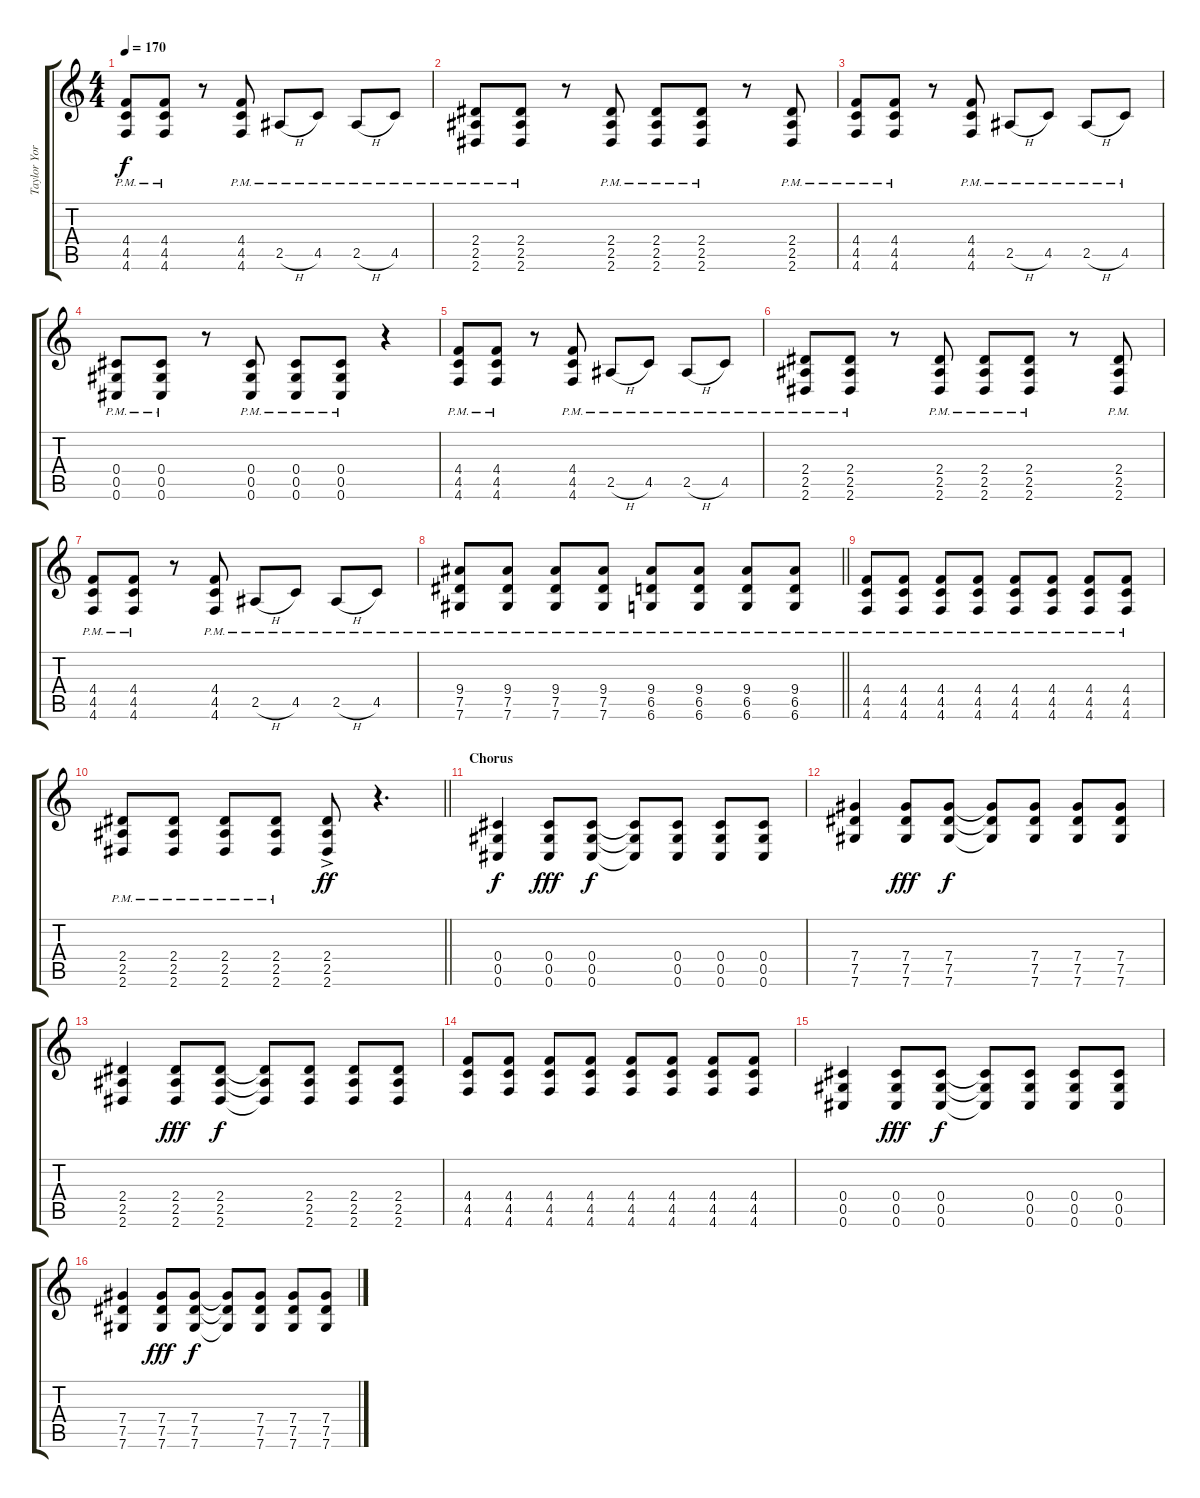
\track ("Taylor York (Rhythm Guitar)" "Taylor Yor") {instrument overdrivenguitar}
\staff {score tabs}
\tuning (Eb4 Bb3 Gb3 Db3 Ab2 Db2) {hide}
\ts (4 4)
\tempo 170
\clef g2
\ks c
(4.4{pm} 4.5{pm} 4.6{pm}).8{dy f} (4.4{pm} 4.5{pm} 4.6{pm}).8 r.8 (4.4{pm} 4.5{pm} 4.6{pm}).8 2.5{h pm}.8 4.5{pm}.8 2.5{h pm}.8 4.5{pm}.8 |
(2.4{pm} 2.5{pm} 2.6{pm}).8 (2.4{pm} 2.5{pm} 2.6{pm}).8 r.8 (2.4{pm} 2.5{pm} 2.6{pm}).8 (2.4{pm} 2.5{pm} 2.6{pm}).8 (2.4{pm} 2.5{pm} 2.6{pm}).8 r.8 (2.4{pm} 2.5{pm} 2.6{pm}).8 |
(4.4{pm} 4.5{pm} 4.6{pm}).8 (4.4{pm} 4.5{pm} 4.6{pm}).8 r.8 (4.4{pm} 4.5{pm} 4.6{pm}).8 2.5{h pm}.8 4.5{pm}.8 2.5{h pm}.8 4.5{pm}.8 |
(0.4{pm} 0.5{pm} 0.6{pm}).8 (0.4{pm} 0.5{pm} 0.6{pm}).8 r.8 (0.4{pm} 0.5{pm} 0.6{pm}).8 (0.4{pm} 0.5{pm} 0.6{pm}).8 (0.4{pm} 0.5{pm} 0.6{pm}).8 r.4 |
(4.4{pm} 4.5{pm} 4.6{pm}).8 (4.4{pm} 4.5{pm} 4.6{pm}).8 r.8 (4.4{pm} 4.5{pm} 4.6{pm}).8 2.5{h pm}.8 4.5{pm}.8 2.5{h pm}.8 4.5{pm}.8 |
(2.4{pm} 2.5{pm} 2.6{pm}).8 (2.4{pm} 2.5{pm} 2.6{pm}).8 r.8 (2.4{pm} 2.5{pm} 2.6{pm}).8 (2.4{pm} 2.5{pm} 2.6{pm}).8 (2.4{pm} 2.5{pm} 2.6{pm}).8 r.8 (2.4{pm} 2.5{pm} 2.6{pm}).8 |
(4.4{pm} 4.5{pm} 4.6{pm}).8 (4.4{pm} 4.5{pm} 4.6{pm}).8 r.8 (4.4{pm} 4.5{pm} 4.6{pm}).8 2.5{h pm}.8 4.5{pm}.8 2.5{h pm}.8 4.5{pm}.8 |
\barLineRight lightlight
(9.4{pm} 7.5{pm} 7.6{pm}).8 (9.4{pm} 7.5{pm} 7.6{pm}).8 (9.4{pm} 7.5{pm} 7.6{pm}).8 (9.4{pm} 7.5{pm} 7.6{pm}).8 (9.4{pm} 6.5{pm} 6.6{pm}).8 (9.4{pm} 6.5{pm} 6.6{pm}).8 (9.4{pm} 6.5{pm} 6.6{pm}).8 (9.4{pm} 6.5{pm} 6.6{pm}).8 |
(4.4{pm} 4.5{pm} 4.6{pm}).8 (4.4{pm} 4.5{pm} 4.6{pm}).8 (4.4{pm} 4.5{pm} 4.6{pm}).8 (4.4{pm} 4.5{pm} 4.6{pm}).8 (4.4{pm} 4.5{pm} 4.6{pm}).8 (4.4{pm} 4.5{pm} 4.6{pm}).8 (4.4{pm} 4.5{pm} 4.6{pm}).8 (4.4{pm} 4.5{pm} 4.6{pm}).8 |
\barLineRight lightlight
(2.4{pm} 2.5{pm} 2.6{pm}).8 (2.4{pm} 2.5{pm} 2.6{pm}).8 (2.4{pm} 2.5{pm} 2.6{pm}).8 (2.4{pm} 2.5{pm} 2.6{pm}).8 (2.4{ac} 2.5 2.6).8{dy ff} r.4{d} |
\section ("" "Chorus")
(0.4 0.5 0.6).4{dy f} (0.4 0.5 0.6).8{dy fff} (0.4 0.5 0.6).8{dy f} (0.4{t} 0.5{t} 0.6{t}).8 (0.4 0.5 0.6).8 (0.4 0.5 0.6).8 (0.4 0.5 0.6).8 |
(7.4 7.5 7.6).4 (7.4 7.5 7.6).8{dy fff} (7.4 7.5 7.6).8{dy f} (7.4{t} 7.5{t} 7.6{t}).8 (7.4 7.5 7.6).8 (7.4 7.5 7.6).8 (7.4 7.5 7.6).8 |
(2.4 2.5 2.6).4 (2.4 2.5 2.6).8{dy fff} (2.4 2.5 2.6).8{dy f} (2.4{t} 2.5{t} 2.6{t}).8 (2.4 2.5 2.6).8 (2.4 2.5 2.6).8 (2.4 2.5 2.6).8 |
(4.4 4.5 4.6).8 (4.4 4.5 4.6).8 (4.4 4.5 4.6).8 (4.4 4.5 4.6).8 (4.4 4.5 4.6).8 (4.4 4.5 4.6).8 (4.4 4.5 4.6).8 (4.4 4.5 4.6).8 |
(0.4 0.5 0.6).4 (0.4 0.5 0.6).8{dy fff} (0.4 0.5 0.6).8{dy f} (0.4{t} 0.5{t} 0.6{t}).8 (0.4 0.5 0.6).8 (0.4 0.5 0.6).8 (0.4 0.5 0.6).8 |
(7.4 7.5 7.6).4 (7.4 7.5 7.6).8{dy fff} (7.4 7.5 7.6).8{dy f} (7.4{t} 7.5{t} 7.6{t}).8 (7.4 7.5 7.6).8 (7.4 7.5 7.6).8 (7.4 7.5 7.6).8
